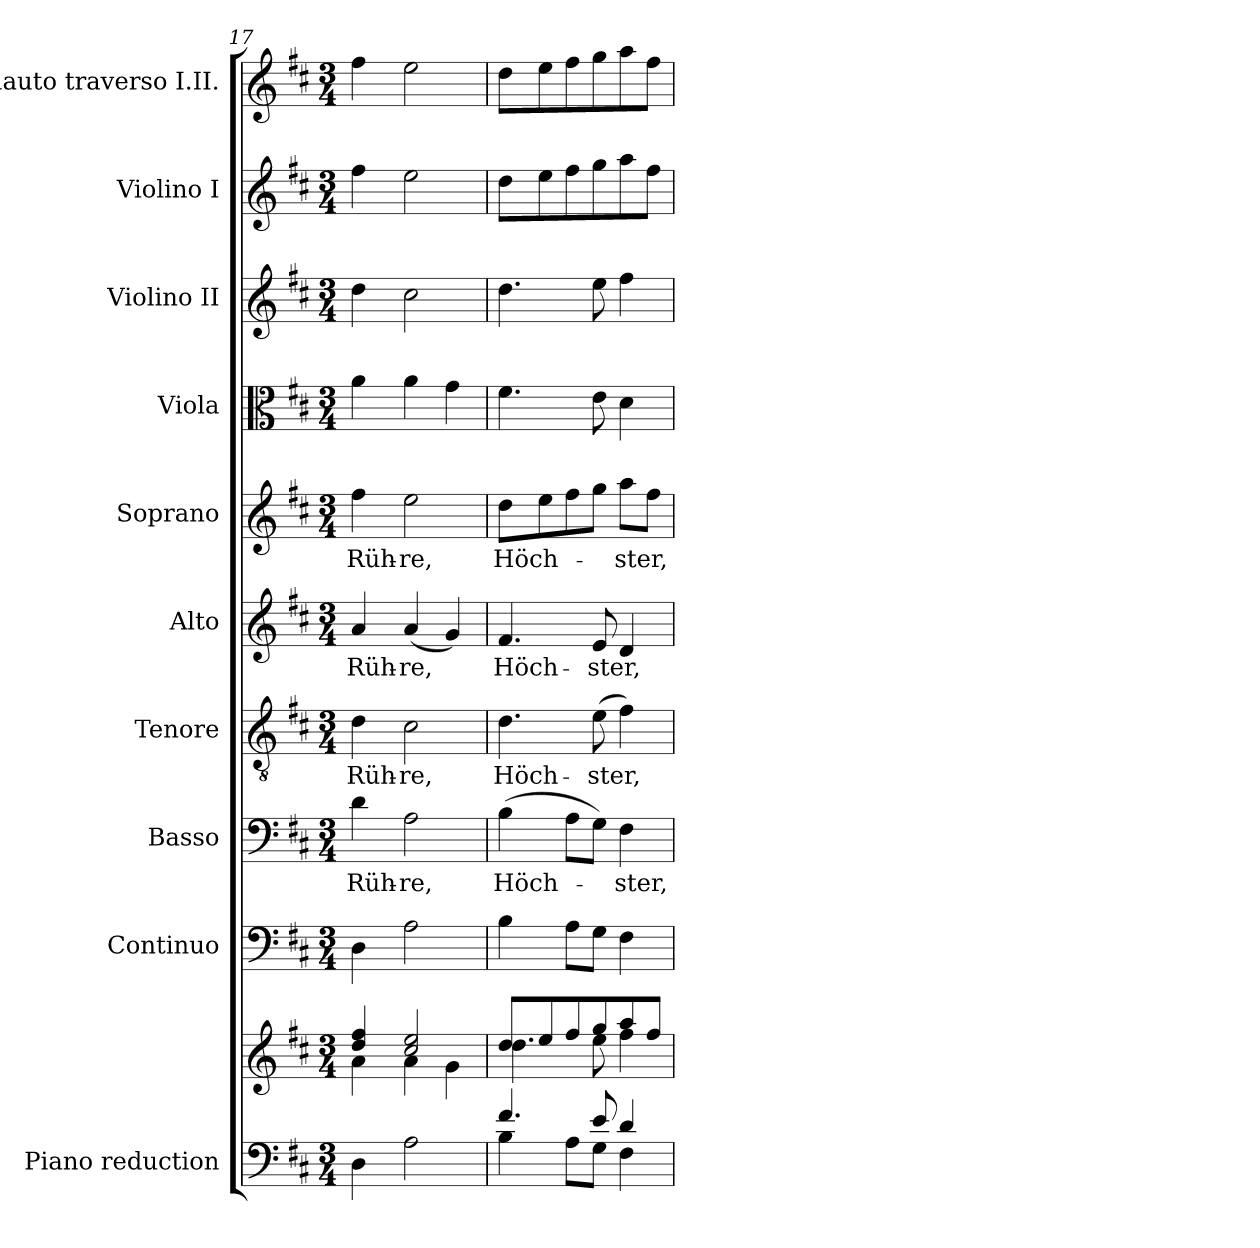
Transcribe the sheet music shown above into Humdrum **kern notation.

**kern	**kern	**kern	**kern	**text	**kern	**text	**kern	**text	**kern	**text	**kern	**kern	**kern	**kern
*part10	*part10	*part9	*part8	*part8	*part7	*part7	*part6	*part6	*part5	*part5	*part4	*part3	*part2	*part1
*staff11	*staff10	*staff9	*staff8	*staff8	*staff7	*staff7	*staff6	*staff6	*staff5	*staff5	*staff4	*staff3	*staff2	*staff1
*I"Piano reduction	*	*I"Continuo	*I"Basso	*	*I"Tenore	*	*I"Alto	*	*I"Soprano	*	*I"Viola	*I"Violino II	*I"Violino I	*I"Flauto traverso I.II.
*I'Pno	*	*	*	*	*	*	*	*	*	*	*I'Vla	*I'Vln	*I'Vln	*I'Fl
*clefF4	*clefG2	*clefF4	*clefF4	*	*clefGv2	*	*clefG2	*	*clefG2	*	*clefC3	*clefG2	*clefG2	*clefG2
*k[f#c#]	*k[f#c#]	*k[f#c#]	*k[f#c#]	*	*k[f#c#]	*	*k[f#c#]	*	*k[f#c#]	*	*k[f#c#]	*k[f#c#]	*k[f#c#]	*k[f#c#]
*M3/4	*M3/4	*M3/4	*M3/4	*	*M3/4	*	*M3/4	*	*M3/4	*	*M3/4	*M3/4	*M3/4	*M3/4
=17	=17	=17	=17	=17	=17	=17	=17	=17	=17	=17	=17	=17	=17	=17
*	*^	*	*	*	*	*	*	*	*	*	*	*	*	*
!	!	!	!	!	!LO:LY:b	!	!LO:LY:b	!	!LO:LY:b	!	!LO:LY:b	!	!	!	!
4D\	4dd/ 4ff#/	4a\	4D\	4d\	Rüh-	4d\	Rüh-	4a/	Rüh-	4ff#\	Rüh-	4a\	4dd\	4ff#\	4ff#\
!	!	!	!	!	!LO:LY:b	!	!LO:LY:b	!	!LO:LY:b	!	!LO:LY:b	!	!	!	!
2A\	2cc#/ 2ee/	4a\	2A\	2A\	-re,	2c#\	-re,	(4a/	-re,	2ee\	-re,	4a\	2cc#\	2ee\	2ee\
.	.	4g\	.	.	.	.	.	4g/)	.	.	.	4g\	.	.	.
=18	=18	=18	=18	=18	=18	=18	=18	=18	=18	=18	=18	=18	=18	=18	=18
*^	*	*	*	*	*	*	*	*	*	*	*	*	*	*	*
!	!	!	!	!	!	!LO:LY:b	!	!LO:LY:b	!	!LO:LY:b	!	!LO:LY:b	!	!	!	!
4.f#/	4B\	8dd/L	4.dd\	4B\	(4B\	Höch-	4.d\	Höch-	4.f#/	Höch-	8dd\L	Höch-	4.f#\	4.dd\	8dd\L	8dd\L
.	.	8ee/	.	.	.	.	.	.	.	.	8ee\	.	.	.	8ee\	8ee\
.	8A\L	8ff#/	.	8A\L	8A\L	.	.	.	.	.	8ff#\	.	.	.	8ff#\	8ff#\
!	!	!	!	!	!	!	!	!LO:LY:b	!	!LO:LY:b	!	!	!	!	!	!
8e/	8G\J	8gg/	8ee\	8G\J	8G\J)	.	(8e\	-ster,	8e/	-ster,	8gg\J	.	8e\	8ee\	8gg\	8gg\
!	!	!	!	!	!	!LO:LY:b	!	!	!	!	!	!LO:LY:b	!	!	!	!
4d/	4F#\	8aa/	4ff#\	4F#\	4F#\	-ster,	4f#\)	.	4d/	.	8aa\L	-ster,	4d\	4ff#\	8aa\	8aa\
.	.	8ff#/J	.	.	.	.	.	.	.	.	8ff#\J	.	.	.	8ff#\J	8ff#\J
*v	*v	*	*	*	*	*	*	*	*	*	*	*	*	*	*	*
*	*v	*v	*	*	*	*	*	*	*	*	*	*	*	*	*
=	=	=	=	=	=	=	=	=	=	=	=	=	=	=
*-	*-	*-	*-	*-	*-	*-	*-	*-	*-	*-	*-	*-	*-	*-
